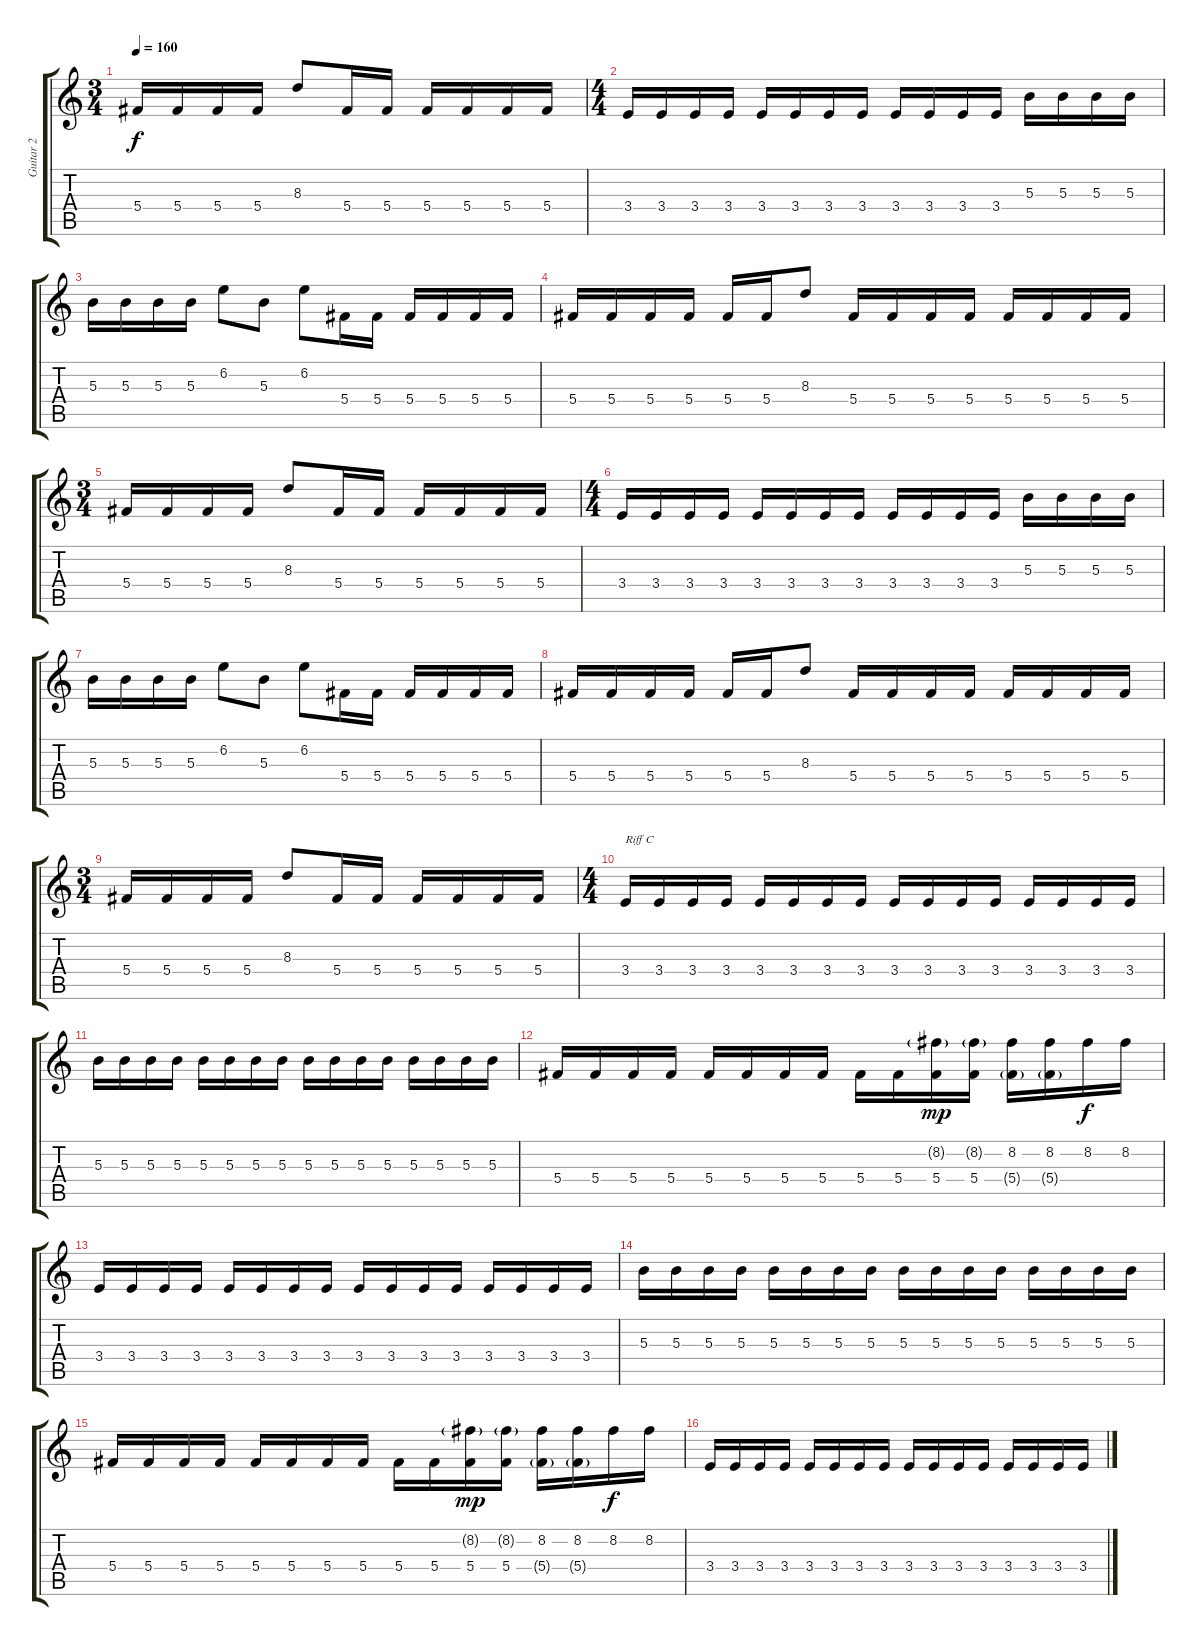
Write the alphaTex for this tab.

\track ("Guitar 2" "Guitar 2") {instrument distortionguitar}
\staff {score tabs}
\tuning (Eb4 Bb3 Gb3 Db3 Ab2 Eb2) {hide}
\ts (3 4)
\tempo 160
\clef g2
\ks c
5.4.16{dy f} 5.4.16 5.4.16 5.4.16 8.3.8 5.4.16 5.4.16 5.4.16 5.4.16 5.4.16 5.4.16 |
\ts (4 4)
3.4.16{txt " "} 3.4.16 3.4.16 3.4.16 3.4.16 3.4.16 3.4.16 3.4.16 3.4.16 3.4.16 3.4.16 3.4.16 5.3.16 5.3.16 5.3.16 5.3.16 |
5.3.16 5.3.16 5.3.16 5.3.16 6.2.8 5.3.8 6.2.8 5.4.16 5.4.16 5.4.16 5.4.16 5.4.16 5.4.16 |
5.4.16 5.4.16 5.4.16 5.4.16 5.4.16 5.4.16 8.3.8 5.4.16 5.4.16 5.4.16 5.4.16 5.4.16 5.4.16 5.4.16 5.4.16 |
\ts (3 4)
5.4.16 5.4.16 5.4.16 5.4.16 8.3.8 5.4.16 5.4.16 5.4.16 5.4.16 5.4.16 5.4.16 |
\ts (4 4)
3.4.16{txt " "} 3.4.16 3.4.16 3.4.16 3.4.16 3.4.16 3.4.16 3.4.16 3.4.16 3.4.16 3.4.16 3.4.16 5.3.16 5.3.16 5.3.16 5.3.16 |
5.3.16 5.3.16 5.3.16 5.3.16 6.2.8 5.3.8 6.2.8 5.4.16 5.4.16 5.4.16 5.4.16 5.4.16 5.4.16 |
5.4.16 5.4.16 5.4.16 5.4.16 5.4.16 5.4.16 8.3.8 5.4.16 5.4.16 5.4.16 5.4.16 5.4.16 5.4.16 5.4.16 5.4.16 |
\ts (3 4)
5.4.16 5.4.16 5.4.16 5.4.16 8.3.8 5.4.16 5.4.16 5.4.16 5.4.16 5.4.16 5.4.16 |
\ts (4 4)
3.4.16{txt "Riff C"} 3.4.16 3.4.16 3.4.16 3.4.16 3.4.16 3.4.16 3.4.16 3.4.16 3.4.16 3.4.16 3.4.16 3.4.16 3.4.16 3.4.16 3.4.16 |
5.3.16 5.3.16 5.3.16 5.3.16 5.3.16 5.3.16 5.3.16 5.3.16 5.3.16 5.3.16 5.3.16 5.3.16 5.3.16 5.3.16 5.3.16 5.3.16 |
5.4.16 5.4.16 5.4.16 5.4.16 5.4.16 5.4.16 5.4.16 5.4.16 5.4.16 5.4.16 (8.2{g} 5.4).16{dy mp} (8.2{g} 5.4).16 (8.2 5.4{g}).16 (8.2 5.4{g}).16 8.2.16{dy f} 8.2.16 |
3.4.16{txt " "} 3.4.16 3.4.16 3.4.16 3.4.16 3.4.16 3.4.16 3.4.16 3.4.16 3.4.16 3.4.16 3.4.16 3.4.16 3.4.16 3.4.16 3.4.16 |
5.3.16 5.3.16 5.3.16 5.3.16 5.3.16 5.3.16 5.3.16 5.3.16 5.3.16 5.3.16 5.3.16 5.3.16 5.3.16 5.3.16 5.3.16 5.3.16 |
5.4.16 5.4.16 5.4.16 5.4.16 5.4.16 5.4.16 5.4.16 5.4.16 5.4.16 5.4.16 (8.2{g} 5.4).16{dy mp} (8.2{g} 5.4).16 (8.2 5.4{g}).16 (8.2 5.4{g}).16 8.2.16{dy f} 8.2.16 |
3.4.16{txt " "} 3.4.16 3.4.16 3.4.16 3.4.16 3.4.16 3.4.16 3.4.16 3.4.16 3.4.16 3.4.16 3.4.16 3.4.16 3.4.16 3.4.16 3.4.16
